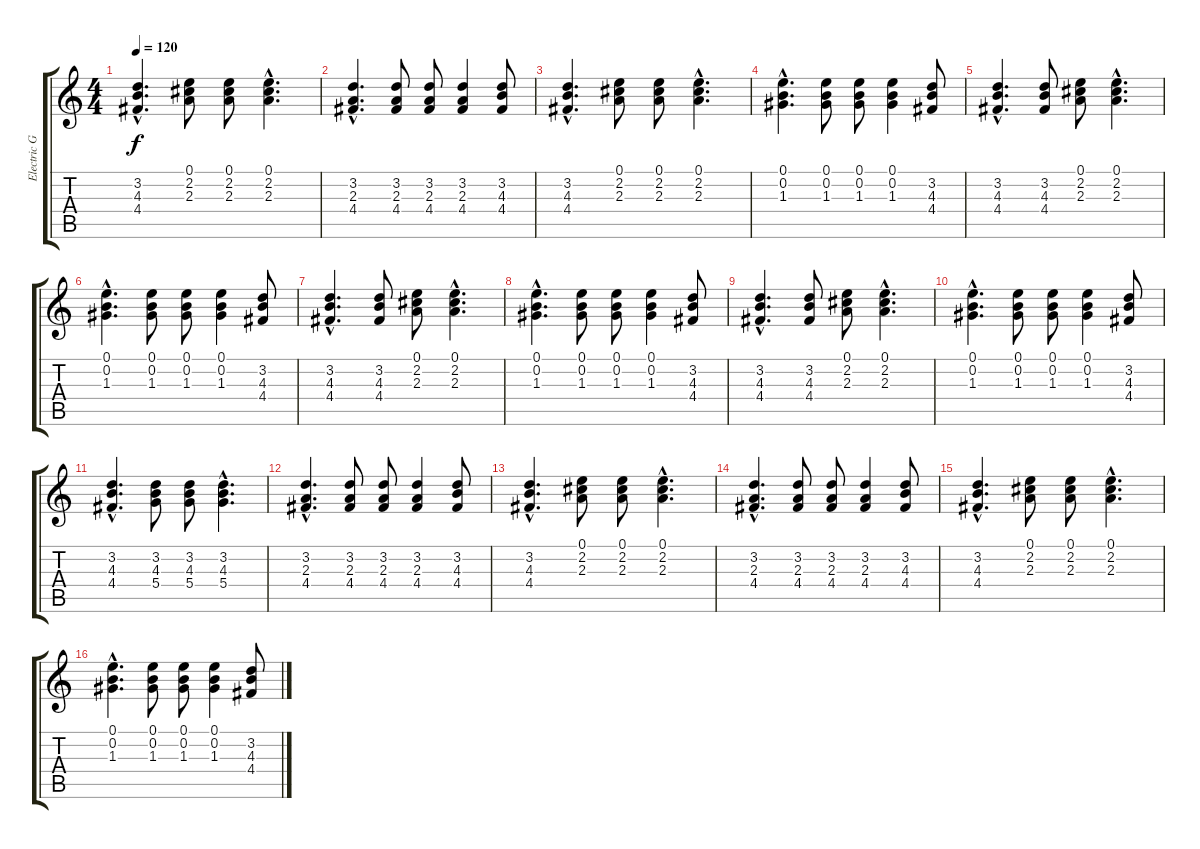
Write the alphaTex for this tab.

\track ("Electric Guitar I" "Electric G") {instrument distortionguitar}
\staff {score tabs}
\tuning (E4 B3 G3 D3 A2 E2) {hide}
\ts (4 4)
\tempo 120
\clef g2
\ks c
(3.2{hac} 4.3{hac} 4.4{hac}).4{d dy f} (0.1 2.2 2.3).8 (0.1 2.2 2.3).8 (0.1{hac} 2.2{hac} 2.3).4{d} |
(3.2{hac} 2.3{hac} 4.4{hac}).4{d} (3.2 2.3 4.4).8 (3.2 2.3 4.4).8 (3.2 2.3 4.4).4 (3.2 4.3 4.4).8 |
(3.2{hac} 4.3{hac} 4.4{hac}).4{d} (0.1 2.2 2.3).8 (0.1 2.2 2.3).8 (0.1{hac} 2.2{hac} 2.3{hac}).4{d} |
(0.1{hac} 0.2{hac} 1.3{hac}).4{d} (0.1 0.2 1.3).8 (0.1 0.2 1.3).8 (0.1 0.2 1.3).4 (3.2 4.3 4.4).8 |
(3.2{hac} 4.3{hac} 4.4{hac}).4{d} (3.2 4.3 4.4).8 (0.1 2.2 2.3).8 (0.1{hac} 2.2{hac} 2.3{hac}).4{d} |
(0.1{hac} 0.2{hac} 1.3{hac}).4{d} (0.1 0.2 1.3).8 (0.1 0.2 1.3).8 (0.1 0.2 1.3).4 (3.2 4.3 4.4).8 |
(3.2{hac} 4.3{hac} 4.4{hac}).4{d} (3.2 4.3 4.4).8 (0.1 2.2 2.3).8 (0.1{hac} 2.2{hac} 2.3{hac}).4{d} |
(0.1{hac} 0.2{hac} 1.3{hac}).4{d} (0.1 0.2 1.3).8 (0.1 0.2 1.3).8 (0.1 0.2 1.3).4 (3.2 4.3 4.4).8 |
(3.2{hac} 4.3{hac} 4.4{hac}).4{d} (3.2 4.3 4.4).8 (0.1 2.2 2.3).8 (0.1{hac} 2.2{hac} 2.3{hac}).4{d} |
(0.1{hac} 0.2{hac} 1.3{hac}).4{d} (0.1 0.2 1.3).8 (0.1 0.2 1.3).8 (0.1 0.2 1.3).4 (3.2 4.3 4.4).8 |
(3.2{hac} 4.3{hac} 4.4{hac}).4{d} (3.2 4.3 5.4).8 (3.2 4.3 5.4).8 (3.2{hac} 4.3{hac} 5.4{hac}).4{d} |
(3.2{hac} 2.3{hac} 4.4{hac}).4{d} (3.2 2.3 4.4).8 (3.2 2.3 4.4).8 (3.2 2.3 4.4).4 (3.2 4.3 4.4).8 |
(3.2{hac} 4.3{hac} 4.4{hac}).4{d} (0.1 2.2 2.3).8 (0.1 2.2 2.3).8 (0.1{hac} 2.2{hac} 2.3).4{d} |
(3.2{hac} 2.3{hac} 4.4{hac}).4{d} (3.2 2.3 4.4).8 (3.2 2.3 4.4).8 (3.2 2.3 4.4).4 (3.2 4.3 4.4).8 |
(3.2{hac} 4.3{hac} 4.4{hac}).4{d} (0.1 2.2 2.3).8 (0.1 2.2 2.3).8 (0.1{hac} 2.2{hac} 2.3{hac}).4{d} |
(0.1{hac} 0.2{hac} 1.3{hac}).4{d} (0.1 0.2 1.3).8 (0.1 0.2 1.3).8 (0.1 0.2 1.3).4 (3.2 4.3 4.4).8
